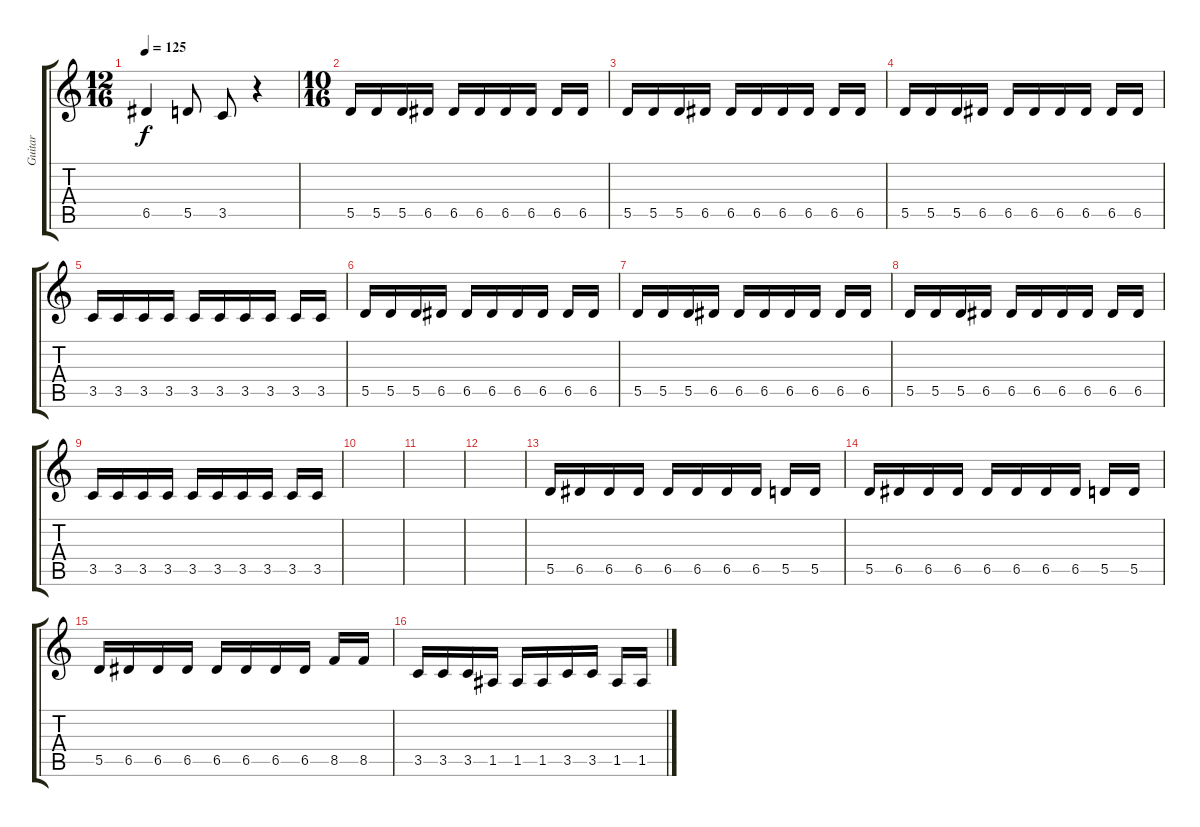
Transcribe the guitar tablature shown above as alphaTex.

\track ("Guitar" "Guitar") {instrument distortionguitar}
\staff {score tabs}
\tuning (E4 B3 G3 D3 A2 E2) {hide}
\ts (12 16)
\tempo 125
\clef g2
\ks c
6.5.4{dy f} 5.5.8 3.5.8 r.4 |
\ts (10 16)
5.5.16 5.5.16 5.5.16 6.5.16 6.5.16 6.5.16 6.5.16 6.5.16 6.5.16 6.5.16 |
5.5.16 5.5.16 5.5.16 6.5.16 6.5.16 6.5.16 6.5.16 6.5.16 6.5.16 6.5.16 |
5.5.16 5.5.16 5.5.16 6.5.16 6.5.16 6.5.16 6.5.16 6.5.16 6.5.16 6.5.16 |
3.5.16 3.5.16 3.5.16 3.5.16 3.5.16 3.5.16 3.5.16 3.5.16 3.5.16 3.5.16 |
5.5.16 5.5.16 5.5.16 6.5.16 6.5.16 6.5.16 6.5.16 6.5.16 6.5.16 6.5.16 |
5.5.16 5.5.16 5.5.16 6.5.16 6.5.16 6.5.16 6.5.16 6.5.16 6.5.16 6.5.16 |
5.5.16 5.5.16 5.5.16 6.5.16 6.5.16 6.5.16 6.5.16 6.5.16 6.5.16 6.5.16 |
3.5.16 3.5.16 3.5.16 3.5.16 3.5.16 3.5.16 3.5.16 3.5.16 3.5.16 3.5.16 |
|
|
|
5.5.16 6.5.16 6.5.16 6.5.16 6.5.16 6.5.16 6.5.16 6.5.16 5.5.16 5.5.16 |
5.5.16 6.5.16 6.5.16 6.5.16 6.5.16 6.5.16 6.5.16 6.5.16 5.5.16 5.5.16 |
5.5.16 6.5.16 6.5.16 6.5.16 6.5.16 6.5.16 6.5.16 6.5.16 8.5.16 8.5.16 |
3.5.16 3.5.16 3.5.16 1.5.16 1.5.16 1.5.16 3.5.16 3.5.16 1.5.16 1.5.16
